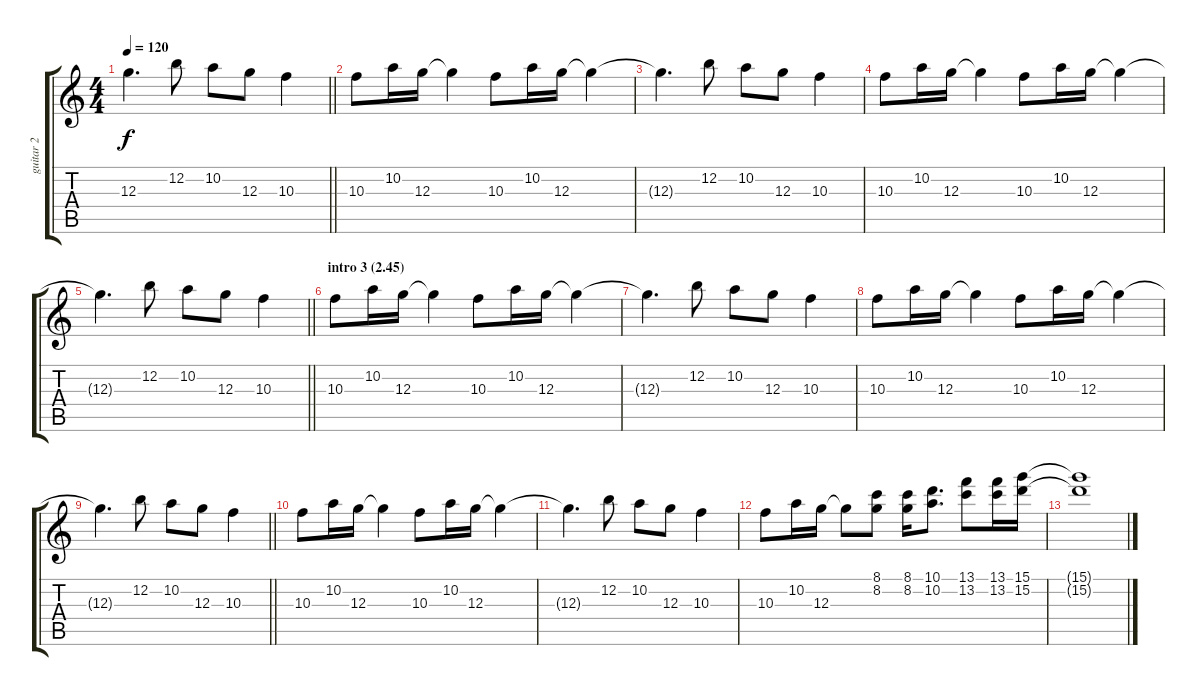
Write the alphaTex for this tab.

\track ("guitar 2" "guitar 2") {instrument overdrivenguitar}
\staff {score tabs}
\tuning (E4 B3 G3 D3 A2 E2) {hide}
\ts (4 4)
\tempo 120
\clef g2
\barLineRight lightlight
\ks c
12.3{t}.4{d dy f} 12.2.8 10.2.8 12.3.8 10.3.4 |
10.3.8 10.2.16 12.3.16 12.3{t}.4 10.3.8 10.2.16 12.3.16 12.3{t}.4 |
12.3{t}.4{d} 12.2.8 10.2.8 12.3.8 10.3.4 |
10.3.8 10.2.16 12.3.16 12.3{t}.4 10.3.8 10.2.16 12.3.16 12.3{t}.4 |
\barLineRight lightlight
12.3{t}.4{d} 12.2.8 10.2.8 12.3.8 10.3.4 |
\section ("" "intro 3 (2.45)")
10.3.8 10.2.16 12.3.16 12.3{t}.4 10.3.8 10.2.16 12.3.16 12.3{t}.4 |
12.3{t}.4{d} 12.2.8 10.2.8 12.3.8 10.3.4 |
10.3.8 10.2.16 12.3.16 12.3{t}.4 10.3.8 10.2.16 12.3.16 12.3{t}.4 |
\barLineRight lightlight
12.3{t}.4{d} 12.2.8 10.2.8 12.3.8 10.3.4 |
10.3.8 10.2.16 12.3.16 12.3{t}.4 10.3.8 10.2.16 12.3.16 12.3{t}.4 |
12.3{t}.4{d} 12.2.8 10.2.8 12.3.8 10.3.4 |
10.3.8 10.2.16 12.3.16 12.3{t}.8 (8.1 8.2).8 (8.1 8.2).16 (10.1 10.2).8{d} (13.1 13.2).8 (13.1 13.2).16 (15.1 15.2).16 |
(15.1{t} 15.2{t}).1
